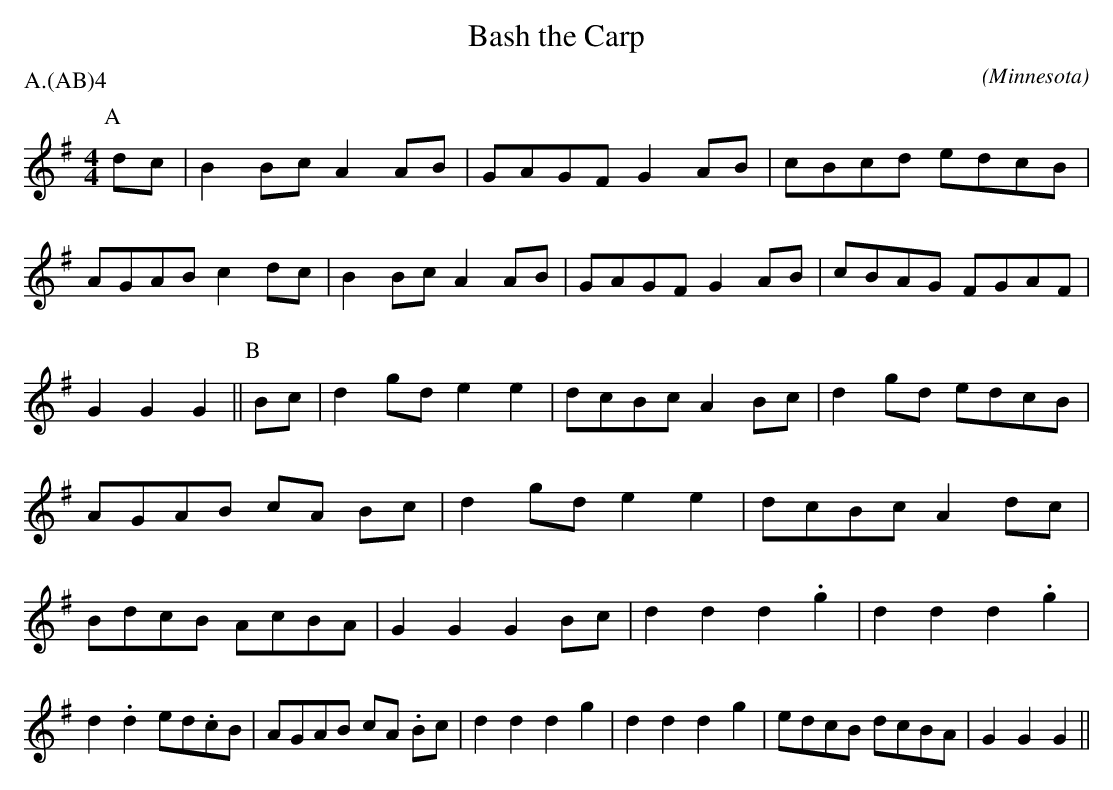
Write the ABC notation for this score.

X:1
T:Bash the Carp
M:4/4
C:
O:Minnesota
P:A.(AB)4
K:G
P:A
dc | B2 Bc  A2  AB | GAGF   G2  AB |  cBcd   edcB  | AGAB  c2  \
dc | B2 Bc  A2  AB | GAGF   G2  AB |  cBAG   FGAF  | G2G2  G2  ||\
P:B
Bc | d2 gd  e2  e2 | dcBc   A2  Bc |  d2 gd  edcB  | AGAB  cA  \
Bc | d2 gd  e2  e2 | dcBc   A2  dc |  BdcB   AcBA  | G2G2  G2  \
Bc | d2 d2  d2 .g2 | d2 d2  d2 .g2 |  d2.d2  ed.cB | AGAB  cA  \
.Bc | d2 d2  d2  g2 | d2 d2  d2  g2 |  edcB   dcBA  | G2G2  G2  ||
